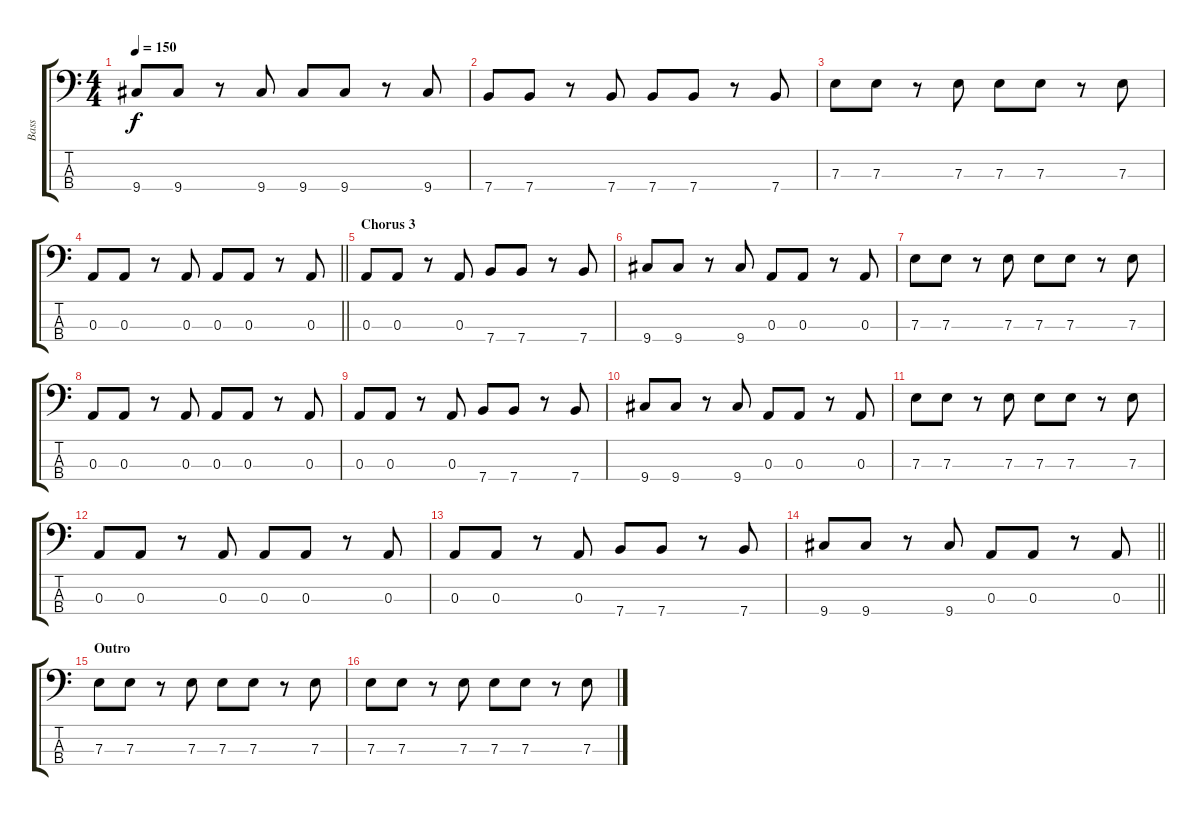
\track ("Bass" "Bass") {instrument electricbasspick}
\staff {score tabs}
\tuning (G2 D2 A1 E1) {hide}
\ts (4 4)
\tempo 150
\clef f4
\ks c
9.4.8{dy f} 9.4.8 r.8 9.4.8 9.4.8 9.4.8 r.8 9.4.8 |
7.4.8 7.4.8 r.8 7.4.8 7.4.8 7.4.8 r.8 7.4.8 |
7.3.8 7.3.8 r.8 7.3.8 7.3.8 7.3.8 r.8 7.3.8 |
\barLineRight lightlight
0.3.8 0.3.8 r.8 0.3.8 0.3.8 0.3.8 r.8 0.3.8 |
\section ("" "Chorus 3")
0.3.8 0.3.8 r.8 0.3.8 7.4.8 7.4.8 r.8 7.4.8 |
9.4.8 9.4.8 r.8 9.4.8 0.3.8 0.3.8 r.8 0.3.8 |
7.3.8 7.3.8 r.8 7.3.8 7.3.8 7.3.8 r.8 7.3.8 |
0.3.8 0.3.8 r.8 0.3.8 0.3.8 0.3.8 r.8 0.3.8 |
0.3.8 0.3.8 r.8 0.3.8 7.4.8 7.4.8 r.8 7.4.8 |
9.4.8 9.4.8 r.8 9.4.8 0.3.8 0.3.8 r.8 0.3.8 |
7.3.8 7.3.8 r.8 7.3.8 7.3.8 7.3.8 r.8 7.3.8 |
0.3.8 0.3.8 r.8 0.3.8 0.3.8 0.3.8 r.8 0.3.8 |
0.3.8 0.3.8 r.8 0.3.8 7.4.8 7.4.8 r.8 7.4.8 |
\barLineRight lightlight
9.4.8 9.4.8 r.8 9.4.8 0.3.8 0.3.8 r.8 0.3.8 |
\section ("" "Outro")
7.3.8 7.3.8 r.8 7.3.8 7.3.8 7.3.8 r.8 7.3.8 |
7.3.8 7.3.8 r.8 7.3.8 7.3.8 7.3.8 r.8 7.3.8
